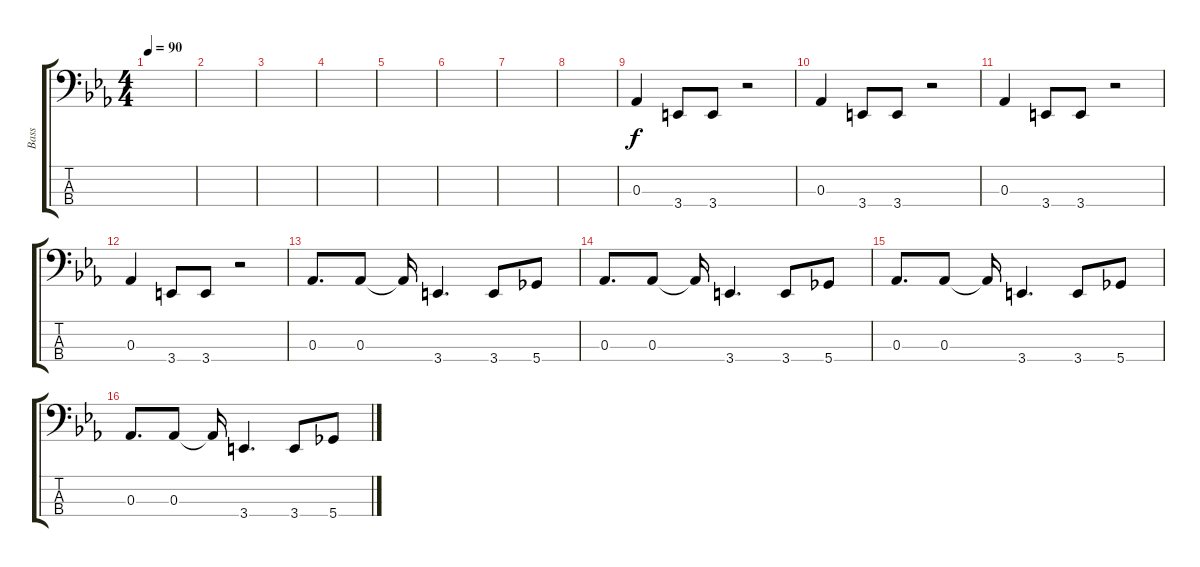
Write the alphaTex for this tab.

\track ("Bass" "Bass") {instrument slapbass1}
\staff {score tabs}
\tuning (Gb2 Db2 Ab1 Db1) {hide}
\ts (4 4)
\tempo 90
\clef f4
\ks cminor
|
|
|
|
|
|
|
|
0.3.4 3.4.8 3.4.8 r.2 |
0.3.4 3.4.8 3.4.8 r.2 |
0.3.4 3.4.8 3.4.8 r.2 |
0.3.4 3.4.8 3.4.8 r.2 |
0.3.8{d} 0.3.8 0.3{t}.16 3.4.4{d} 3.4.8 5.4.8 |
0.3.8{d} 0.3.8 0.3{t}.16 3.4.4{d} 3.4.8 5.4.8 |
0.3.8{d} 0.3.8 0.3{t}.16 3.4.4{d} 3.4.8 5.4.8 |
0.3.8{d} 0.3.8 0.3{t}.16 3.4.4{d} 3.4.8 5.4.8
